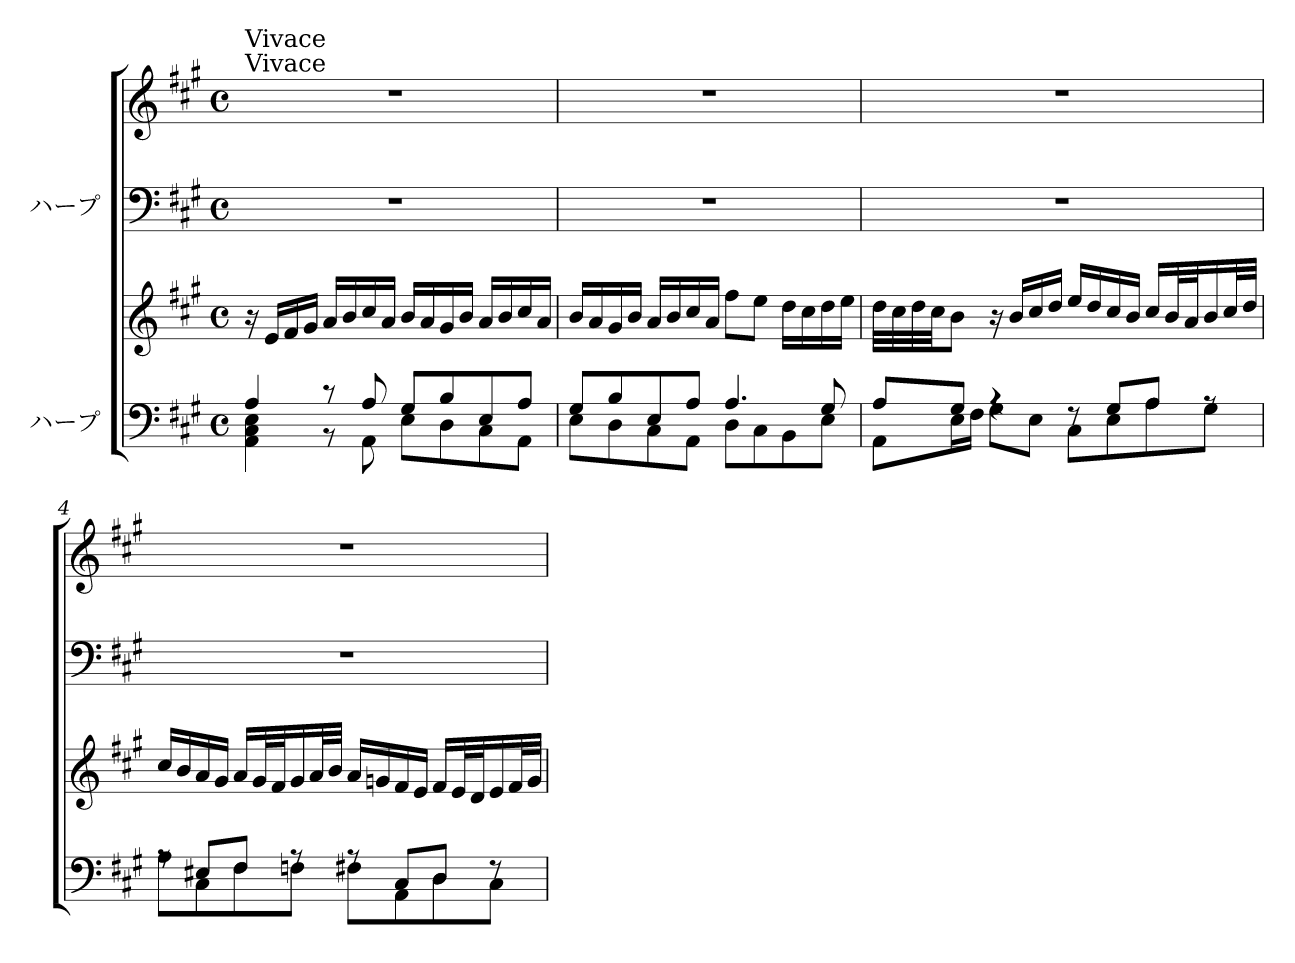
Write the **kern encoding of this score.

**kern	**kern	**kern	**kern
*part2	*part2	*part1	*part1
*staff4	*staff3	*staff2	*staff1
*I"ハープ	*	*I"ハープ	*
*clefF4	*clefG2	*clefF4	*clefG2
*k[f#c#g#]	*k[f#c#g#]	*k[f#c#g#]	*k[f#c#g#]
*M4/4	*M4/4	*M4/4	*M4/4
*met(c)	*met(c)	*met(c)	*met(c)
=1	=1	=1	=1
*^	*	*	*
!	!	!	!	!LO:TX:a:t=Vivace
!	!	!	!	!LO:TX:a:t=Vivace
4A/	4AA\ 4C#\ 4E\	16r	1r	1r
.	.	16e/LL	.	.
.	.	16f#/	.	.
.	.	16g#/JJ	.	.
8r	8r	16a/LL	.	.
.	.	16b/	.	.
8A/	8AA\	16cc#/	.	.
.	.	16a/JJ	.	.
8G#/L	8E\L	16b/LL	.	.
.	.	16a/	.	.
8B/	8D\	16g#/	.	.
.	.	16b/JJ	.	.
8E/	8C#\	16a/LL	.	.
.	.	16b/	.	.
8A/J	8AA\J	16cc#/	.	.
.	.	16a/JJ	.	.
=2	=2	=2	=2	=2
8G#/L	8E\L	16b/LL	1r	1r
.	.	16a/	.	.
8B/	8D\	16g#/	.	.
.	.	16b/JJ	.	.
8E/	8C#\	16a/LL	.	.
.	.	16b/	.	.
8A/J	8AA\J	16cc#/	.	.
.	.	16a/JJ	.	.
4.A/	8D\L	8ff#\L	.	.
.	8C#\	8ee\J	.	.
.	8BB\	16dd\LL	.	.
.	.	16cc#\	.	.
8G#/	8E\J	16dd\	.	.
.	.	16ee\JJ	.	.
!!LO:LB:g=z
=3	=3	=3	=3	=3
8A/L	8AA\L	32dd\LLL	1r	1r
.	.	32cc#\	.	.
.	.	32dd\	.	.
.	.	32cc#\JJ	.	.
8G#/J	16E\L	8b\J	.	.
.	16F#\JJ	.	.	.
4rA	8G#\L	16r	.	.
.	.	16b/LL	.	.
.	8E\J	16cc#/	.	.
.	.	16dd/JJ	.	.
8rF	8C#\L	16ee/LL	.	.
.	.	16dd/	.	.
8G#/L	8E\	16cc#/	.	.
.	.	16b/JJ	.	.
8A/J	8A\	16cc#/LL	.	.
.	.	32b/L	.	.
.	.	32a/J	.	.
8rA	8G#\J	16b/	.	.
.	.	32cc#/L	.	.
.	.	32dd/JJJ	.	.
=4	=4	=4	=4	=4
8rA	8A\L	16cc#/LL	1r	1r
.	.	16b/	.	.
8E#X/L	8C#\	16a/	.	.
.	.	16g#/JJ	.	.
8F#/J	8F#\	16a/LL	.	.
.	.	32g#/L	.	.
.	.	32f#/J	.	.
8rA	8Fn\J	16g#/	.	.
.	.	32a/L	.	.
.	.	32b/JJJ	.	.
8rA	8F#X\L	16a/LL	.	.
.	.	16gni/	.	.
8C#/L	8AA\	16f#/	.	.
.	.	16e/JJ	.	.
8D/J	8D\	16f#/LL	.	.
.	.	32e/L	.	.
.	.	32d/J	.	.
8rF	8C#\J	16e/	.	.
.	.	32f#/L	.	.
.	.	32g/JJJ	.	.
*v	*v	*	*	*
=	=	=	=
*-	*-	*-	*-
